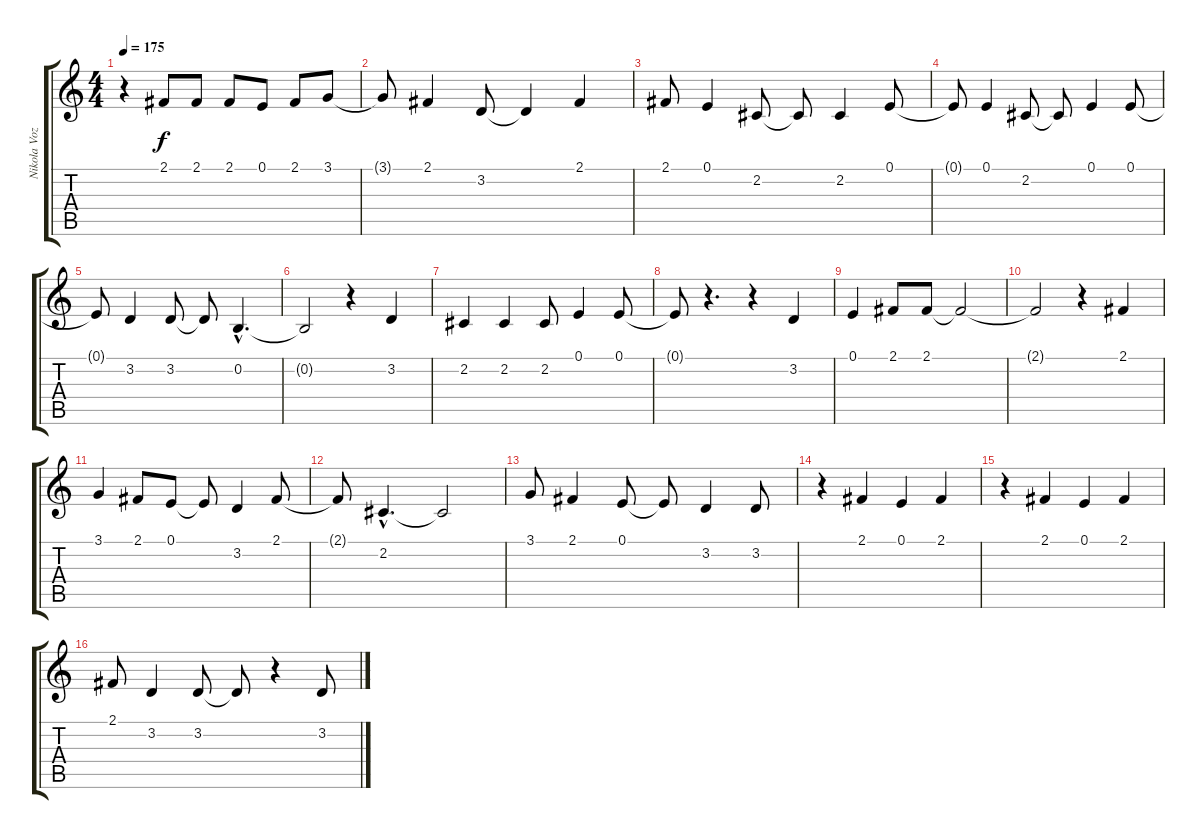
\track ("Nikola Voz" "Nikola Voz") {instrument lead8bassandlead}
\staff {score tabs}
\tuning (E4 B3 G3 D3 A2 E2) {hide}
\ts (4 4)
\tempo 175
\clef g2
\ks c
r.4{dy f} 2.1.8 2.1.8 2.1.8 0.1.8 2.1.8 3.1.8 |
3.1{t}.8 2.1.4 3.2.8 3.2{t}.4 2.1.4 |
2.1.8 0.1.4 2.2.8 2.2{t}.8 2.2.4 0.1.8 |
0.1{t}.8 0.1.4 2.2.8 2.2{t}.8 0.1.4 0.1.8 |
0.1{t}.8 3.2.4 3.2.8 3.2{t}.8 0.2{hac}.4{d} |
0.2{t}.2 r.4 3.2.4 |
2.2.4 2.2.4 2.2.8 0.1.4 0.1.8 |
0.1{t}.8 r.4{d} r.4 3.2.4 |
0.1.4 2.1.8 2.1.8 2.1{t}.2 |
2.1{t}.2 r.4 2.1.4 |
3.1.4 2.1.8 0.1.8 0.1{t}.8 3.2.4 2.1.8 |
2.1{t}.8 2.2{hac}.4{d} 2.2{t}.2 |
3.1.8 2.1.4 0.1.8 0.1{t}.8 3.2.4 3.2.8 |
r.4 2.1.4 0.1.4 2.1.4 |
r.4 2.1.4 0.1.4 2.1.4 |
2.1.8 3.2.4 3.2.8 3.2{t}.8 r.4 3.2.8
